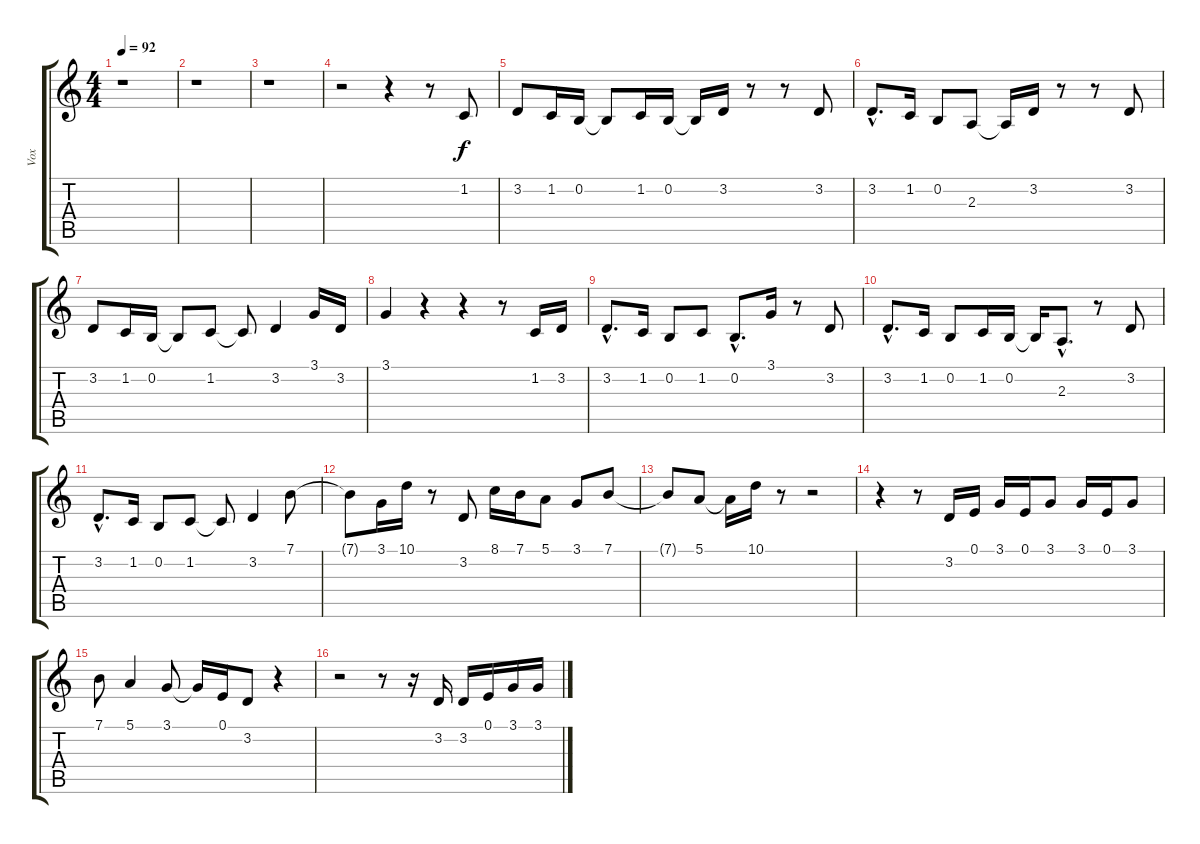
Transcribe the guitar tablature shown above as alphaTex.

\track ("Vox" "Vox") {instrument drawbarorgan}
\staff {score tabs}
\tuning (E4 B3 G3 D3 A2 E2) {hide}
\ts (4 4)
\tempo 92
\clef g2
\ks c
r.1{dy f instrument drawbarorgan} |
r.1 |
r.1 |
r.2 r.4 r.8 1.2.8 |
3.2.8 1.2.16 0.2.16 0.2{t}.8 1.2.16 0.2.16 0.2{t}.16 3.2.16 r.8 r.8 3.2.8 |
3.2{hac}.8{d} 1.2.16 0.2.8 2.3.8 2.3{t}.16 3.2.16 r.8 r.8 3.2.8 |
3.2.8 1.2.16 0.2.16 0.2{t}.8 1.2.8 1.2{t}.8 3.2.4 3.1.16 3.2.16 |
3.1.4 r.4 r.4 r.8 1.2.16 3.2.16 |
3.2{hac}.8{d} 1.2.16 0.2.8 1.2.8 0.2{hac}.8{d} 3.1.16 r.8 3.2.8 |
3.2{hac}.8{d} 1.2.16 0.2.8 1.2.16 0.2.16 0.2{t}.16 2.3{hac}.8{d} r.8 3.2.8 |
3.2{hac}.8{d} 1.2.16 0.2.8 1.2.8 1.2{t}.8 3.2.4 7.1.8 |
7.1{t}.8 3.1.16 10.1.16 r.8 3.2.8 8.1.16 7.1.16 5.1.8 3.1.8 7.1.8 |
7.1{t}.8 5.1.8 5.1{t}.16 10.1.16 r.8 r.2 |
r.4 r.8 3.2.16 0.1.16 3.1.16 0.1.16 3.1.8 3.1.16 0.1.16 3.1.8 |
7.1.8 5.1.4 3.1.8 3.1{t}.16 0.1.16 3.2.8 r.4 |
r.2 r.8 r.16 3.2.16 3.2.16 0.1.16 3.1.16 3.1.16
